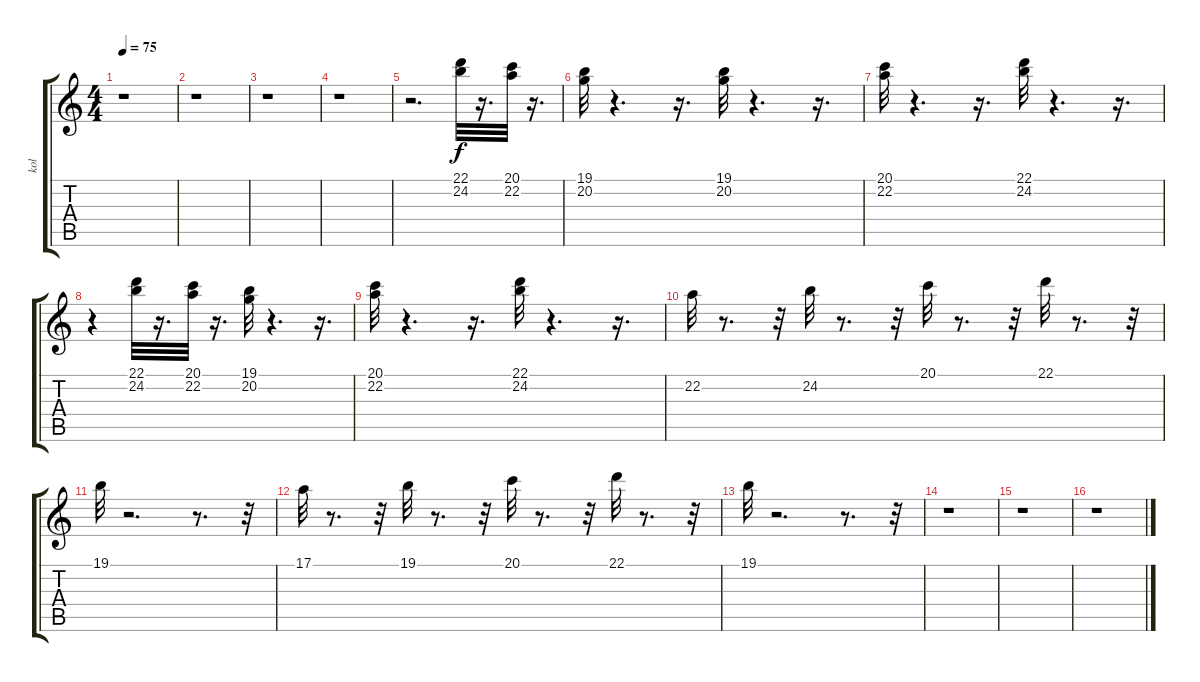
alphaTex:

\track ("kol" "kol") {instrument musicbox}
\staff {score tabs}
\tuning (E4 B3 G3 D3 A2 E2) {hide}
\ts (4 4)
\tempo 75
\clef g2
\ks c
r.1{dy mp} |
r.1 |
r.1 |
r.1 |
r.2{d} (22.1 24.2).32{dy f} r.16{d} (20.1 22.2).32 r.16{d} |
(19.1 20.2).32 r.4{d} r.16{d} (19.1 20.2).32 r.4{d} r.16{d} |
(20.1 22.2).32 r.4{d} r.16{d} (22.1 24.2).32 r.4{d} r.16{d} |
r.4 (22.1 24.2).32 r.16{d} (20.1 22.2).32 r.16{d} (19.1 20.2).32 r.4{d} r.16{d} |
(20.1 22.2).32 r.4{d} r.16{d} (22.1 24.2).32 r.4{d} r.16{d} |
22.2.32 r.8{d} r.32 24.2.32 r.8{d} r.32 20.1.32 r.8{d} r.32 22.1.32 r.8{d} r.32 |
19.1.32 r.2{d} r.8{d} r.32 |
17.1.32 r.8{d} r.32 19.1.32 r.8{d} r.32 20.1.32 r.8{d} r.32 22.1.32 r.8{d} r.32 |
19.1.32 r.2{d} r.8{d} r.32 |
r.1 |
r.1 |
r.1
